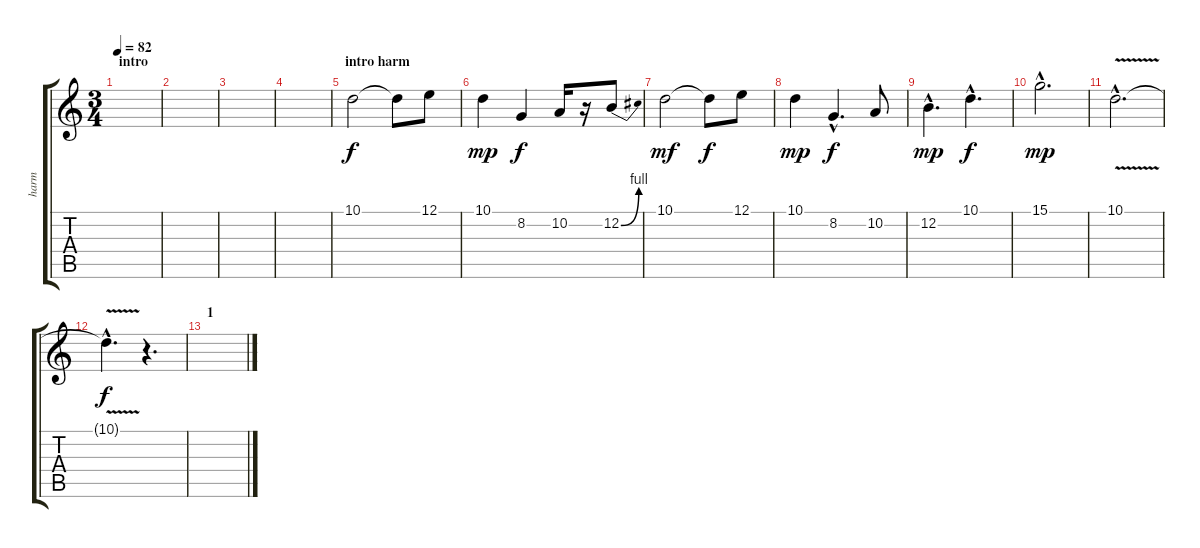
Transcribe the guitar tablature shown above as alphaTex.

\track ("harm" "harm") {instrument harmonica}
\staff {score tabs}
\tuning (E4 B3 G3 D3 A2 E2) {hide}
\ts (3 4)
\section ("" "intro")
\tempo 82
\clef g2
\ks c
|
|
|
|
\section ("" "intro harm")
10.1.2 10.1{t}.8{dy f} 12.1.8 |
10.1.4{dy mp} 8.2.4{dy f} 10.2.16 r.16 12.2{be (bend 0 0 60 4)}.8 |
10.1.2{dy mf} 10.1{t}.8{dy f} 12.1.8 |
10.1.4{dy mp} 8.2{hac}.4{d dy f} 10.2.8 |
12.2{hac}.4{d dy mp} 10.1{hac}.4{d dy f} |
15.1{hac}.2{d dy mp} |
10.1{v hac}.2{d} |
10.1{hac t}.4{d dy f} r.4{d} |
\section ("" "1 ")
